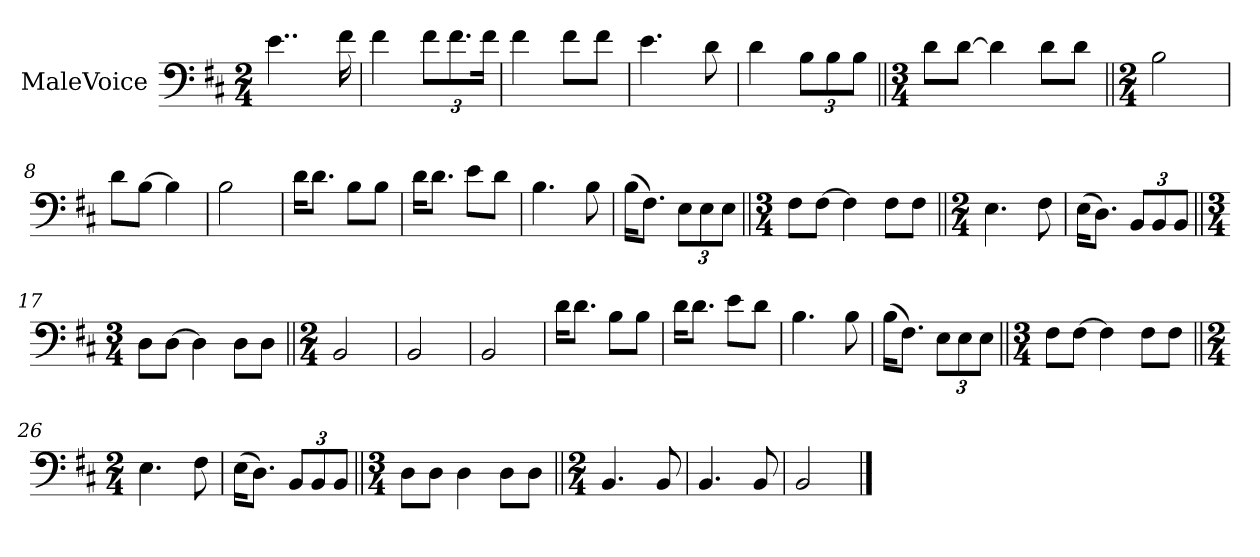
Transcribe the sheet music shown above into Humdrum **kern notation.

**kern
*part1
*staff1
*I"MaleVoice
*clefF4
*k[f#c#]
*M2/4
*MM76
=1
4..e
16f#
=2
4f#
12f#\L
12.f#\
24f#\Jk
=3
4f#
8f#\L
8f#\J
=4
4.e
8d
=5
4d
12B\L
12B\
12B\J
=6||
*M3/4
8d\L
[8d\J
4d]
8d\L
8d\J
=7||
*M2/4
2B
=8
8d\L
[8B\J
4B]
=9
2B
=10
16d\KL
8.d\J
8B\L
8B\J
=11
16d\KL
8.d\J
8e\L
8d\J
=12
4.B
8B
=13
(16B\KL
8.F#\J)
12E\L
12E\
12E\J
=14||
*M3/4
8F#\L
[8F#\J
4F#]
8F#\L
8F#\J
=15||
*M2/4
4.E
8F#
=16
(16E\KL
8.D\J)
12BB/L
12BB/
12BB/J
=17||
*M3/4
8D\L
[8D\J
4D]
8D\L
8D\J
=18||
*M2/4
2BB
=19
2BB
=20
2BB
=21
16d\KL
8.d\J
8B\L
8B\J
=22
16d\KL
8.d\J
8e\L
8d\J
=23
4.B
8B
=24
(16B\KL
8.F#\J)
12E\L
12E\
12E\J
=25||
*M3/4
8F#\L
[8F#\J
4F#]
8F#\L
8F#\J
=26||
*M2/4
4.E
8F#
=27
(16E\KL
8.D\J)
12BB/L
12BB/
12BB/J
=28||
*M3/4
8D\L
8D\J
4D
8D\L
8D\J
=29||
*M2/4
4.BB
8BB
=30
4.BB
8BB
=31
2BB
==
*-
